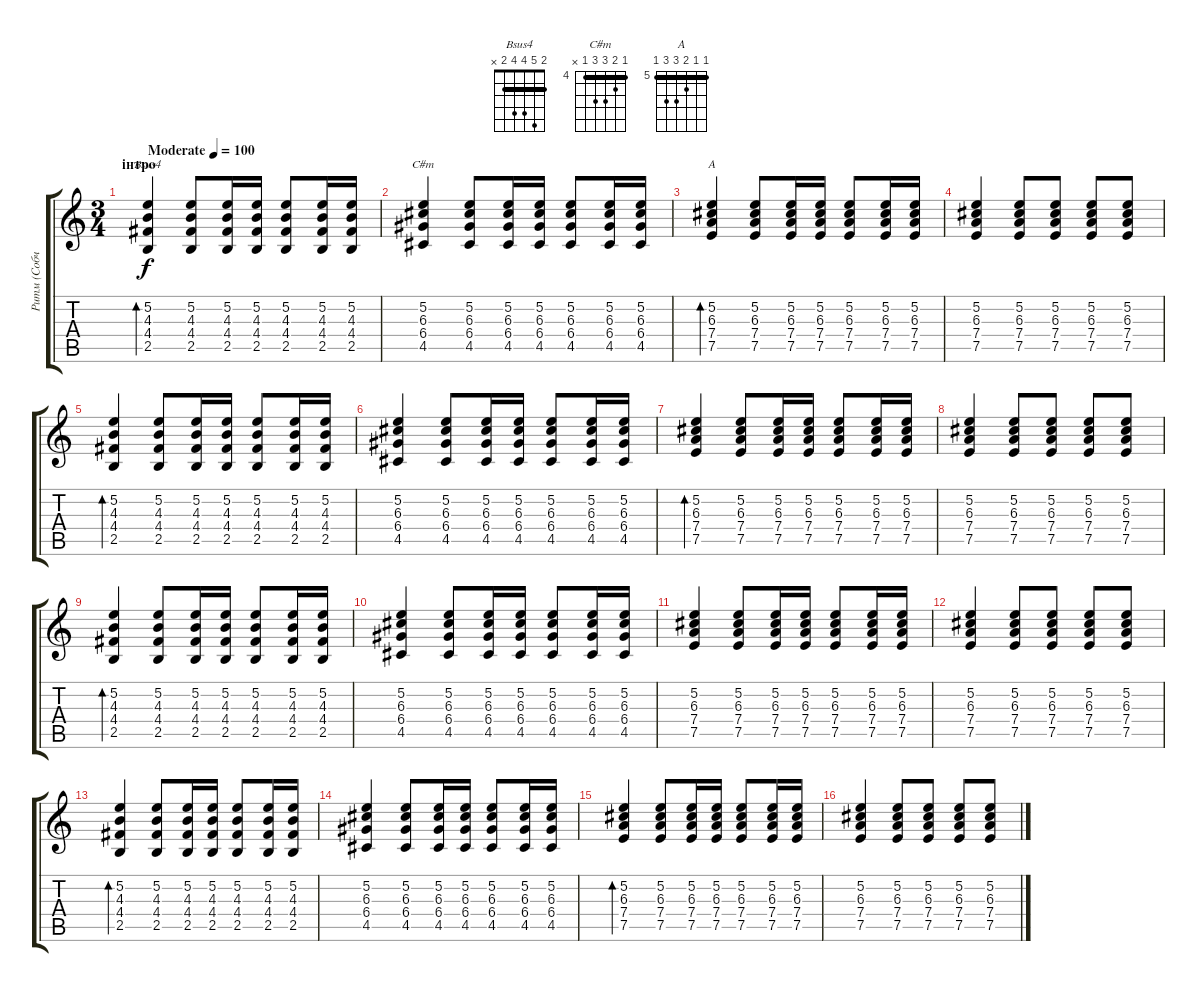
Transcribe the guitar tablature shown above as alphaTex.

\track ("Ритм (Собчук)" "Ритм (Собч") {instrument acousticguitarsteel}
\staff {score tabs}
\tuning (E4 B3 G3 D3 A2 E2) {hide}
\chord ("Bsus4" 2 5 4 4 2 x) {barre 2}
\chord ("C#m" 4 5 6 6 4 x) {firstfret 4 barre 4}
\chord ("A" 5 5 6 7 7 5) {firstfret 5 barre 5}
\ts (3 4)
\section ("" "інтро")
\tempo (100 "Moderate")
\clef g2
\ks c
(5.2 4.3 4.4 2.5).4{bd 60 ch "Bsus4" dy f instrument acousticguitarsteel} (5.2 4.3 4.4 2.5).8 (5.2 4.3 4.4 2.5).16 (5.2 4.3 4.4 2.5).16 (5.2 4.3 4.4 2.5).8 (5.2 4.3 4.4 2.5).16 (5.2 4.3 4.4 2.5).16 |
(5.2 6.3 6.4 4.5).4{ch "C#m"} (5.2 6.3 6.4 4.5).8 (5.2 6.3 6.4 4.5).16 (5.2 6.3 6.4 4.5).16 (5.2 6.3 6.4 4.5).8 (5.2 6.3 6.4 4.5).16 (5.2 6.3 6.4 4.5).16 |
(5.2 6.3 7.4 7.5).4{bd 60 ch "A"} (5.2 6.3 7.4 7.5).8 (5.2 6.3 7.4 7.5).16 (5.2 6.3 7.4 7.5).16 (5.2 6.3 7.4 7.5).8 (5.2 6.3 7.4 7.5).16 (5.2 6.3 7.4 7.5).16 |
(5.2 6.3 7.4 7.5).4 (5.2 6.3 7.4 7.5).8 (5.2 6.3 7.4 7.5).8 (5.2 6.3 7.4 7.5).8 (5.2 6.3 7.4 7.5).8 |
(5.2 4.3 4.4 2.5).4{bd 60} (5.2 4.3 4.4 2.5).8 (5.2 4.3 4.4 2.5).16 (5.2 4.3 4.4 2.5).16 (5.2 4.3 4.4 2.5).8 (5.2 4.3 4.4 2.5).16 (5.2 4.3 4.4 2.5).16 |
(5.2 6.3 6.4 4.5).4 (5.2 6.3 6.4 4.5).8 (5.2 6.3 6.4 4.5).16 (5.2 6.3 6.4 4.5).16 (5.2 6.3 6.4 4.5).8 (5.2 6.3 6.4 4.5).16 (5.2 6.3 6.4 4.5).16 |
(5.2 6.3 7.4 7.5).4{bd 60} (5.2 6.3 7.4 7.5).8 (5.2 6.3 7.4 7.5).16 (5.2 6.3 7.4 7.5).16 (5.2 6.3 7.4 7.5).8 (5.2 6.3 7.4 7.5).16 (5.2 6.3 7.4 7.5).16 |
(5.2 6.3 7.4 7.5).4 (5.2 6.3 7.4 7.5).8 (5.2 6.3 7.4 7.5).8 (5.2 6.3 7.4 7.5).8 (5.2 6.3 7.4 7.5).8 |
(5.2 4.3 4.4 2.5).4{bd 60} (5.2 4.3 4.4 2.5).8 (5.2 4.3 4.4 2.5).16 (5.2 4.3 4.4 2.5).16 (5.2 4.3 4.4 2.5).8 (5.2 4.3 4.4 2.5).16 (5.2 4.3 4.4 2.5).16 |
(5.2 6.3 6.4 4.5).4 (5.2 6.3 6.4 4.5).8 (5.2 6.3 6.4 4.5).16 (5.2 6.3 6.4 4.5).16 (5.2 6.3 6.4 4.5).8 (5.2 6.3 6.4 4.5).16 (5.2 6.3 6.4 4.5).16 |
(5.2 6.3 7.4 7.5).4 (5.2 6.3 7.4 7.5).8 (5.2 6.3 7.4 7.5).16 (5.2 6.3 7.4 7.5).16 (5.2 6.3 7.4 7.5).8 (5.2 6.3 7.4 7.5).16 (5.2 6.3 7.4 7.5).16 |
(5.2 6.3 7.4 7.5).4 (5.2 6.3 7.4 7.5).8 (5.2 6.3 7.4 7.5).8 (5.2 6.3 7.4 7.5).8 (5.2 6.3 7.4 7.5).8 |
(5.2 4.3 4.4 2.5).4{bd 60} (5.2 4.3 4.4 2.5).8 (5.2 4.3 4.4 2.5).16 (5.2 4.3 4.4 2.5).16 (5.2 4.3 4.4 2.5).8 (5.2 4.3 4.4 2.5).16 (5.2 4.3 4.4 2.5).16 |
(5.2 6.3 6.4 4.5).4 (5.2 6.3 6.4 4.5).8 (5.2 6.3 6.4 4.5).16 (5.2 6.3 6.4 4.5).16 (5.2 6.3 6.4 4.5).8 (5.2 6.3 6.4 4.5).16 (5.2 6.3 6.4 4.5).16 |
(5.2 6.3 7.4 7.5).4{bd 60} (5.2 6.3 7.4 7.5).8 (5.2 6.3 7.4 7.5).16 (5.2 6.3 7.4 7.5).16 (5.2 6.3 7.4 7.5).8 (5.2 6.3 7.4 7.5).16 (5.2 6.3 7.4 7.5).16 |
(5.2 6.3 7.4 7.5).4 (5.2 6.3 7.4 7.5).8 (5.2 6.3 7.4 7.5).8 (5.2 6.3 7.4 7.5).8 (5.2 6.3 7.4 7.5).8
